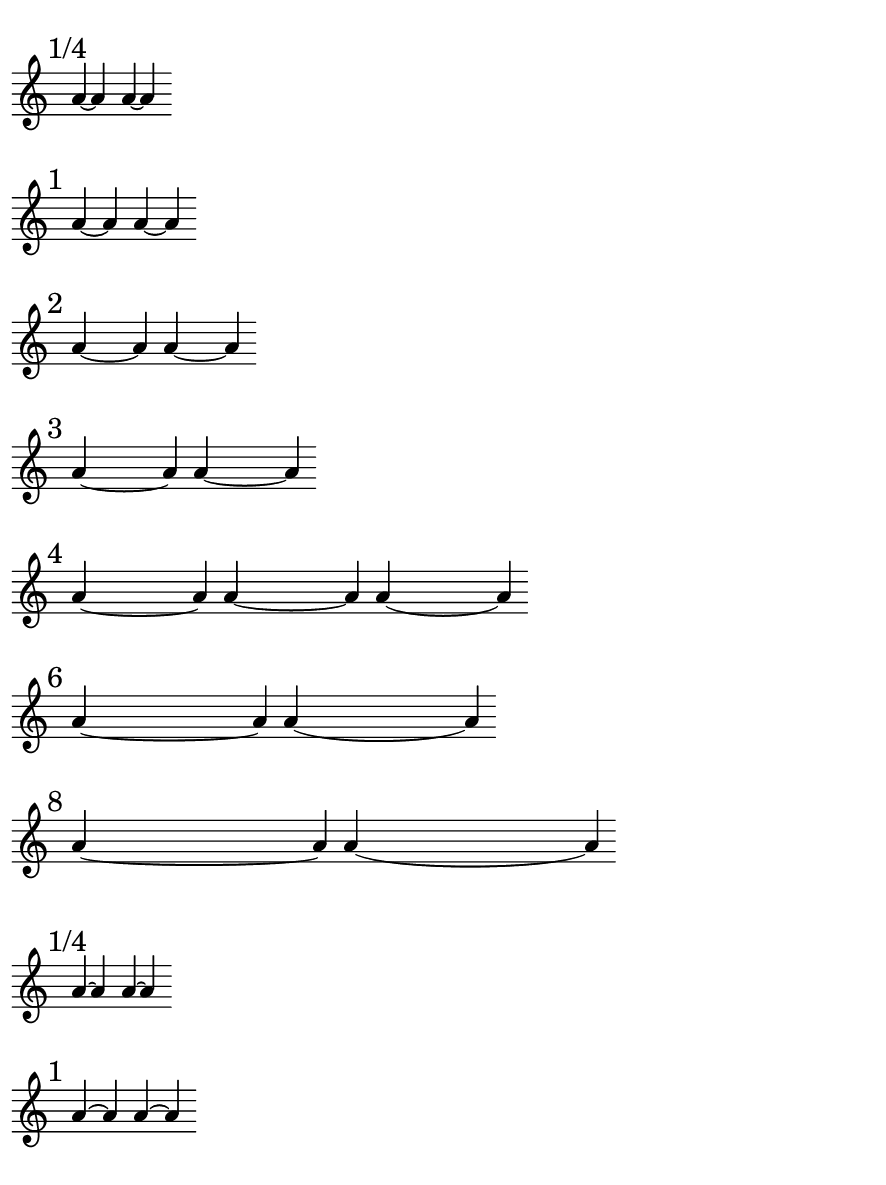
\version "2.16.2"

\include "common-code.ily"

\layout {
  % make sure that note spacing won't change (as we rely
  % on spacer rests, not explicit offsets, to put notes apart)
  \override Score.SpacingSpanner #'common-shortest-duration =
  #(ly:make-moment 10 53)
}

\transpose d a
\new Staff {
  \stemUp
  \tieDown

  \mark "1/4"
  d'4*1/4 ~ d'4
  \tie-cps #'((0.888 . -1.22) (1.132 . -1.55) (1.813 . -1.55) (2.057 . -1.22))
  d'4*1/4 ~ d'4
  \br

  \mark "1"
  d'4 ~ d'4
  \tie-cps #'((0.988 . -1.22) (1.446 . -1.7) (2.579 . -1.7) (3.037 . -1.22))
  d'4 ~ d'4
  \br

  \mark "2"
  d'4 ~ s4 d'4
  \tie-cps #'((0.988 . -1.22) (1.817 . -1.88) (5.108 . -1.88) (5.937 . -1.22))
  d'4 ~ s4 d'4
  \br

  \mark "3"
  d'4 ~ s2 d'4
  \tie-cps #'((0.988 . -1.22) (2.166 . -1.92) (7.552 . -1.92) (8.837 . -1.22))
  d'4 ~ s2 d'4
  \br

  \mark "4"
  d'4 ~ s2. d'4
  \tie-cps #'((0.988 . -1.17) (2.67 . -1.96) (10.35 . -1.96) (11.72 . -1.17))
  d'4 ~ s2. d'4
  \tie-cps #'((0.988 . -1.37) (2.77 . -2.6) (10.25 . -2.6) (11.72 . -1.37))
  d'4 ~ s2. d'4
  \br

  \mark "6"
  d'4 ~ s1 s4 d'4
  \tie-cps #'((0.988 . -1.32) (3.688 . -2.7) (14.6 . -2.7) (17.4 . -1.32))
  d'4 ~ s1 s4 d'4
  \br

  \mark "8"
  d'4 ~ s1.. d'4
  \shape Tie #'((0.3 . 0.3)(2 . -0.3)(-2.15 . -0.3)(-0.45 . 0.3))
  d'4 ~ s1.. d'4
  \br
}

\transpose d a
\new Staff {
  \stemUp
  \tieUp

  \mark "1/4"
  d'4*1/4 ~ d'4
  \tie-cps #'((1.504 . 0.22) (1.687 . 0.45) (2.065 . 0.45) (2.248 . 0.22))
  d'4*1/4 ~ d'4
  \br

  \mark "1"
  d'4 ~ d'4
  \tie-cps #'((1.554 . 0.22) (1.951 . 0.67) (2.931 . 0.67) (3.328 . 0.22))
  d'4 ~ d'4
  \br
}
